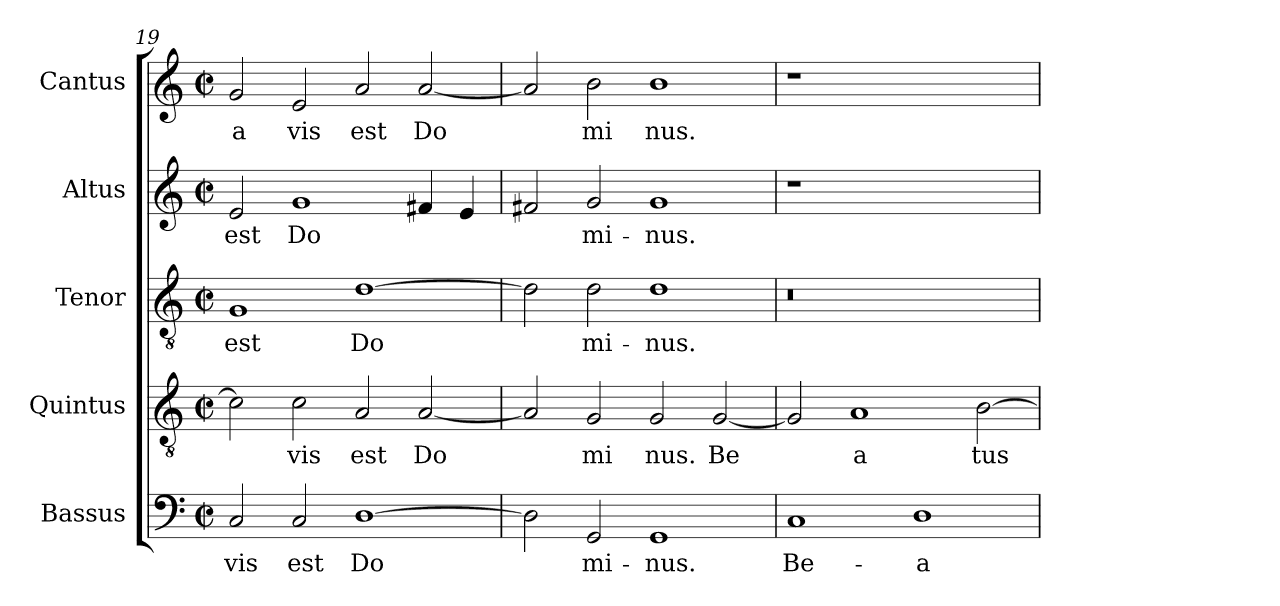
**kern	**text	**kern	**text	**kern	**text	**kern	**text	**kern	**text
*part5	*part5	*part4	*part4	*part3	*part3	*part2	*part2	*part1	*part1
*staff5	*staff5	*staff4	*staff4	*staff3	*staff3	*staff2	*staff2	*staff1	*staff1
*I"Bassus	*	*I"Quintus	*	*I"Tenor	*	*I"Altus	*	*I"Cantus	*
!!LO:PB:g=z
*clefF4	*	*clefGv2	*	*clefGv2	*	*clefG2	*	*clefG2	*
*k[]	*	*k[]	*	*k[]	*	*k[]	*	*k[]	*
*C:	*	*C:	*	*C:	*	*C:	*	*C:	*
*M2/2	*	*M2/2	*	*M2/2	*	*M2/2	*	*M2/2	*
*met(c|)	*	*met(c|)	*	*met(c|)	*	*met(c|)	*	*met(c|)	*
=19	=19	=19	=19	=19	=19	=19	=19	=19	=19
!	!LO:LY:b:cj	!	!LO:LY:b:cj	!	!LO:LY:b:cj	!	!LO:LY:b:cj	!	!LO:LY:b:cj
2C/	vis	2c\]	--	1G	est	2e/	est	2g/	a
!	!LO:LY:b:cj	!	!LO:LY:b:cj	!	!	!	!LO:LY:b:cj	!	!LO:LY:b:cj
2C/	est	2c\	-vis	.	.	1g	Do-	2e/	vis
!	!LO:LY:b:cj	!	!LO:LY:b:cj	!	!LO:LY:b:cj	!	!	!	!LO:LY:b:cj
[>1D	Do-	2A/	est	[>1d	Do-	.	.	2a/	est
!	!	!	!LO:LY:b:cj	!	!	!	!LO:LY:b:cj	!	!LO:LY:b:cj
.	.	[<2A/	Do	.	.	4f#X/	--	[<2a/	Do
!	!	!	!	!	!	!	!LO:LY:b:cj	!	!
.	.	.	.	.	.	4e/	--	.	.
=20	=20	=20	=20	=20	=20	=20	=20	=20	=20
!	!LO:LY:b:cj	!	!LO:LY:b:cj	!	!LO:LY:b:cj	!	!LO:LY:b:cj	!	!LO:LY:b:cj
2D\]	--	2A/]	.	2d\]	--	2f#X/	--	2a/]	.
!	!LO:LY:b:cj	!	!LO:LY:b:cj	!	!LO:LY:b:cj	!	!LO:LY:b:cj	!	!LO:LY:b:cj
2GG/	-mi-	2G/	mi	2d\	-mi-	2g/	-mi-	2b\	mi
!	!LO:LY:b:cj	!	!LO:LY:b:cj	!	!LO:LY:b:cj	!	!LO:LY:b:cj	!	!LO:LY:b:cj
1GG	-nus.	2G/	nus.	1d	-nus.	1g	-nus.	1b	nus.
!	!	!	!LO:LY:b:cj	!	!	!	!	!	!
.	.	[<2G/	Be	.	.	.	.	.	.
=21	=21	=21	=21	=21	=21	=21	=21	=21	=21
!	!LO:LY:b:cj	!	!LO:LY:b:cj	!	!	!	!	!	!
1C	Be-	2G/]	.	0r	.	1r	.	1r	.
!	!	!	!LO:LY:b:cj	!	!	!	!	!	!
.	.	1A	a	.	.	.	.	.	.
!	!LO:LY:b:cj	!	!	!	!	!	!	!	!
1D	-a-	.	.	.	.	1ryy	.	1ryy	.
!	!	!	!LO:LY:b:cj	!	!	!	!	!	!
.	.	[>2B\	tus	.	.	.	.	.	.
=	=	=	=	=	=	=	=	=	=
*-	*-	*-	*-	*-	*-	*-	*-	*-	*-
